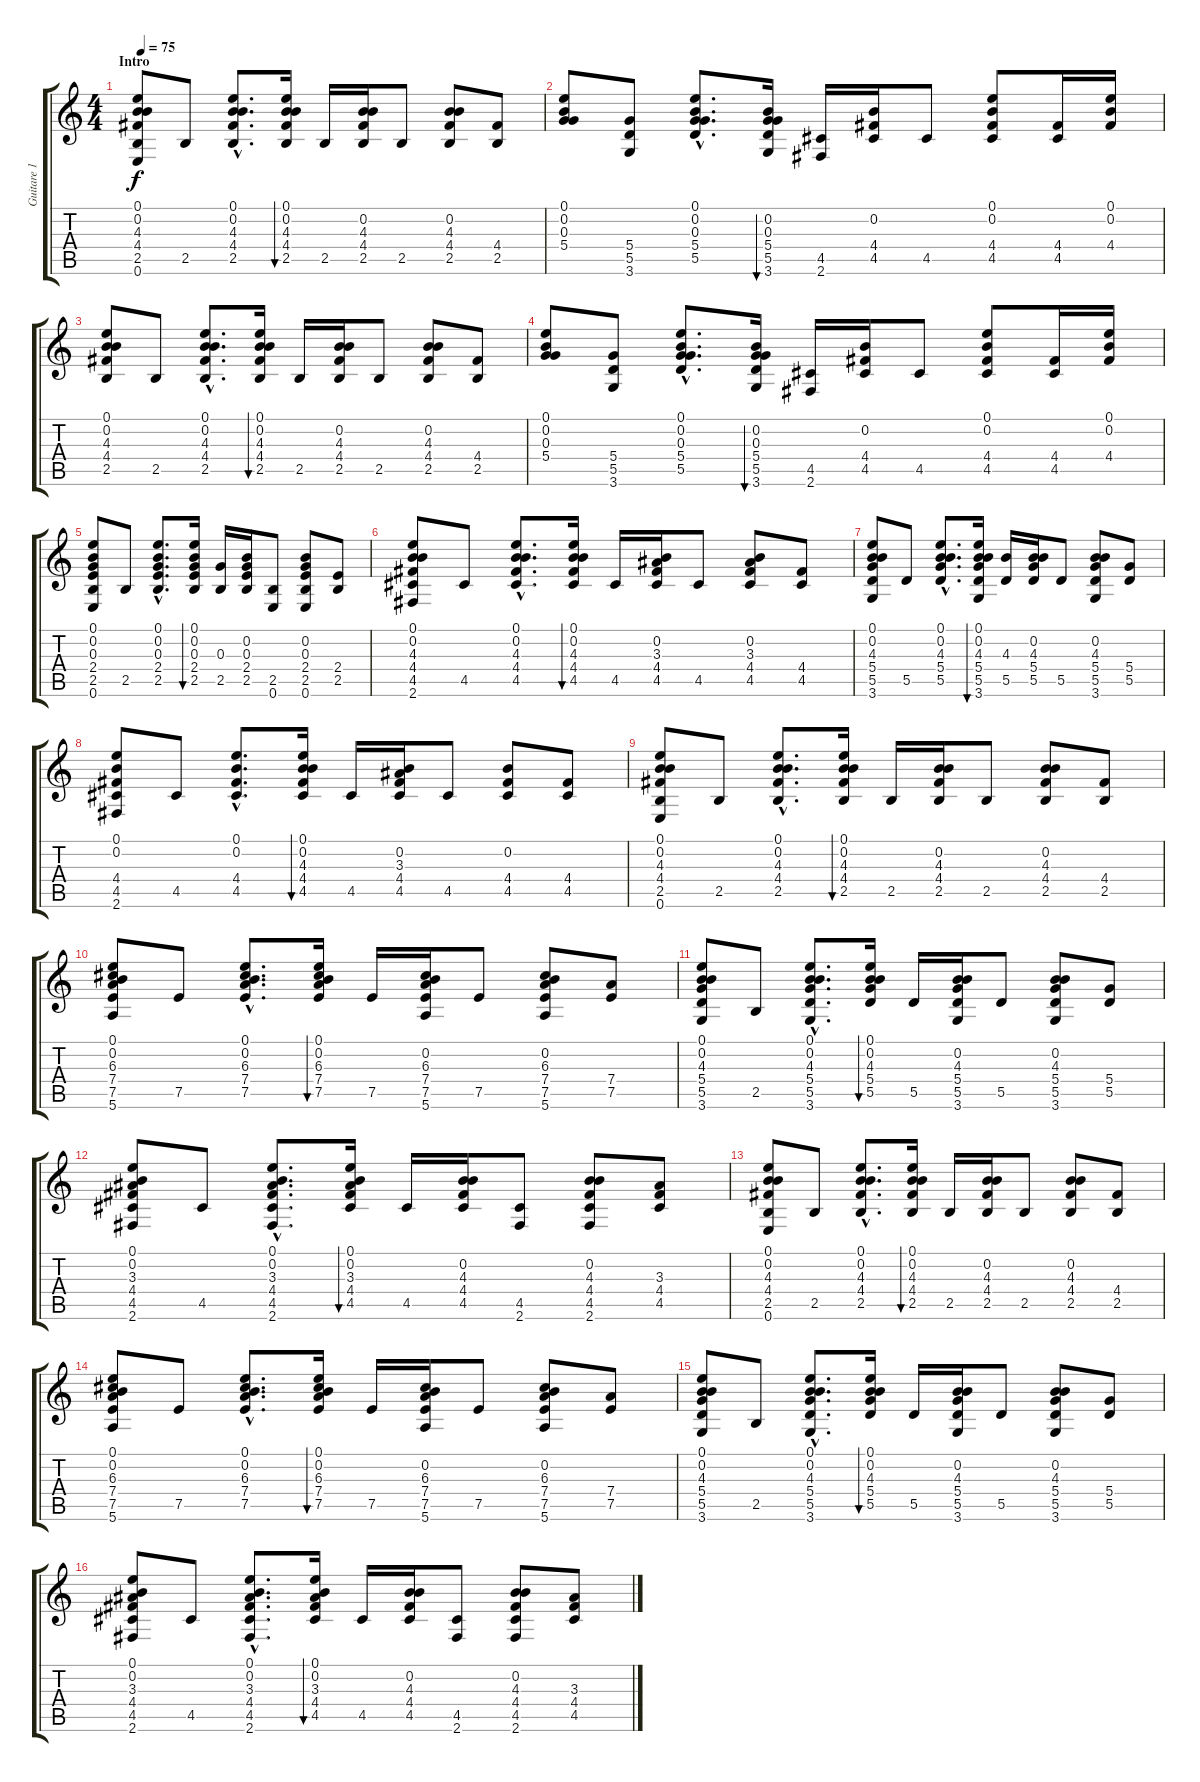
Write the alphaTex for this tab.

\track ("Guitare 1" "Guitare 1") {instrument acousticguitarsteel}
\staff {score tabs}
\tuning (E4 B3 G3 D3 A2 E2) {hide}
\ts (4 4)
\section ("" "Intro ")
\tempo 75
\clef g2
\ks c
(0.1 0.2 4.3 4.4 2.5 0.6).8{dy f instrument acousticguitarsteel} 2.5.8 (0.1{hac} 0.2{hac} 4.3{hac} 4.4{hac} 2.5{hac}).8{d} (0.1 0.2 4.3 4.4 2.5).16{bu 30} 2.5.16 (0.2 4.3 4.4 2.5).16 2.5.8 (0.2 4.3 4.4 2.5).8 (4.4 2.5).8 |
(0.1 0.2 0.3 5.4).8 (5.4 5.5 3.6).8 (0.1{hac} 0.2{hac} 0.3{hac} 5.4{hac} 5.5{hac}).8{d} (0.2 0.3 5.4 5.5 3.6).16{bu 30} (4.5 2.6).16 (0.2 4.4 4.5).16 4.5.8 (0.1 0.2 4.4 4.5).8 (4.4 4.5).16 (0.1 0.2 4.4).16 |
(0.1 0.2 4.3 4.4 2.5).8 2.5.8 (0.1{hac} 0.2{hac} 4.3{hac} 4.4{hac} 2.5{hac}).8{d} (0.1 0.2 4.3 4.4 2.5).16{bu 30} 2.5.16 (0.2 4.3 4.4 2.5).16 2.5.8 (0.2 4.3 4.4 2.5).8 (4.4 2.5).8 |
(0.1 0.2 0.3 5.4).8 (5.4 5.5 3.6).8 (0.1{hac} 0.2{hac} 0.3{hac} 5.4{hac} 5.5{hac}).8{d} (0.2 0.3 5.4 5.5 3.6).16{bu 30} (4.5 2.6).16 (0.2 4.4 4.5).16 4.5.8 (0.1 0.2 4.4 4.5).8 (4.4 4.5).16 (0.1 0.2 4.4).16 |
(0.1 0.2 0.3 2.4 2.5 0.6).8 2.5.8 (0.1{hac} 0.2{hac} 0.3{hac} 2.4{hac} 2.5{hac}).8{d} (0.1 0.2 0.3 2.4 2.5).16{bu 30} (0.3 2.5).16 (0.2 0.3 2.4 2.5).16 (2.5 0.6).8 (0.2 0.3 2.4 2.5 0.6).8 (2.4 2.5).8 |
(0.1 0.2 4.3 4.4 4.5 2.6).8 4.5.8 (0.1{hac} 0.2{hac} 4.3{hac} 4.4{hac} 4.5{hac}).8{d} (0.1 0.2 4.3 4.4 4.5).16{bu 30} 4.5.16 (0.2 3.3 4.4 4.5).16 4.5.8 (0.2 3.3 4.4 4.5).8 (4.4 4.5).8 |
(0.1 0.2 4.3 5.4 5.5 3.6).8 5.5.8 (0.1{hac} 0.2{hac} 4.3{hac} 5.4{hac} 5.5{hac}).8{d} (0.1 0.2 4.3 5.4 5.5 3.6).16{bu 30} (4.3 5.5).16 (0.2 4.3 5.4 5.5).16 5.5.8 (0.2 4.3 5.4 5.5 3.6).8 (5.4 5.5).8 |
(0.1 0.2 4.4 4.5 2.6).8 4.5.8 (0.1{hac} 0.2{hac} 4.4{hac} 4.5{hac}).8{d} (0.1 0.2 4.3 4.4 4.5).16{bu 30} 4.5.16 (0.2 3.3 4.4 4.5).16 4.5.8 (0.2 4.4 4.5).8 (4.4 4.5).8 |
(0.1 0.2 4.3 4.4 2.5 0.6).8 2.5.8 (0.1{hac} 0.2{hac} 4.3{hac} 4.4{hac} 2.5{hac}).8{d} (0.1 0.2 4.3 4.4 2.5).16{bu 30} 2.5.16 (0.2 4.3 4.4 2.5).16 2.5.8 (0.2 4.3 4.4 2.5).8 (4.4 2.5).8 |
(0.1 0.2 6.3 7.4 7.5 5.6).8 7.5.8 (0.1{hac} 0.2{hac} 6.3{hac} 7.4{hac} 7.5{hac}).8{d} (0.1 0.2 6.3 7.4 7.5).16{bu 30} 7.5.16 (0.2 6.3 7.4 7.5 5.6).16 7.5.8 (0.2 6.3 7.4 7.5 5.6).8 (7.4 7.5).8 |
(0.1 0.2 4.3 5.4 5.5 3.6).8 2.5.8 (0.1{hac} 0.2{hac} 4.3{hac} 5.4{hac} 5.5{hac} 3.6{hac}).8{d} (0.1 0.2 4.3 5.4 5.5).16{bu 30} 5.5.16 (0.2 4.3 5.4 5.5 3.6).16 5.5.8 (0.2 4.3 5.4 5.5 3.6).8 (5.4 5.5).8 |
(0.1 0.2 3.3 4.4 4.5 2.6).8 4.5.8 (0.1{hac} 0.2{hac} 3.3{hac} 4.4{hac} 4.5{hac} 2.6{hac}).8{d} (0.1 0.2 3.3 4.4 4.5).16{bu 30} 4.5.16 (0.2 4.3 4.4 4.5).16 (4.5 2.6).8 (0.2 4.3 4.4 4.5 2.6).8 (3.3 4.4 4.5).8 |
(0.1 0.2 4.3 4.4 2.5 0.6).8 2.5.8 (0.1{hac} 0.2{hac} 4.3{hac} 4.4{hac} 2.5{hac}).8{d} (0.1 0.2 4.3 4.4 2.5).16{bu 30} 2.5.16 (0.2 4.3 4.4 2.5).16 2.5.8 (0.2 4.3 4.4 2.5).8 (4.4 2.5).8 |
(0.1 0.2 6.3 7.4 7.5 5.6).8 7.5.8 (0.1{hac} 0.2{hac} 6.3{hac} 7.4{hac} 7.5{hac}).8{d} (0.1 0.2 6.3 7.4 7.5).16{bu 30} 7.5.16 (0.2 6.3 7.4 7.5 5.6).16 7.5.8 (0.2 6.3 7.4 7.5 5.6).8 (7.4 7.5).8 |
(0.1 0.2 4.3 5.4 5.5 3.6).8 2.5.8 (0.1{hac} 0.2{hac} 4.3{hac} 5.4{hac} 5.5{hac} 3.6{hac}).8{d} (0.1 0.2 4.3 5.4 5.5).16{bu 30} 5.5.16 (0.2 4.3 5.4 5.5 3.6).16 5.5.8 (0.2 4.3 5.4 5.5 3.6).8 (5.4 5.5).8 |
(0.1 0.2 3.3 4.4 4.5 2.6).8 4.5.8 (0.1{hac} 0.2{hac} 3.3{hac} 4.4{hac} 4.5{hac} 2.6{hac}).8{d} (0.1 0.2 3.3 4.4 4.5).16{bu 30} 4.5.16 (0.2 4.3 4.4 4.5).16 (4.5 2.6).8 (0.2 4.3 4.4 4.5 2.6).8 (3.3 4.4 4.5).8
